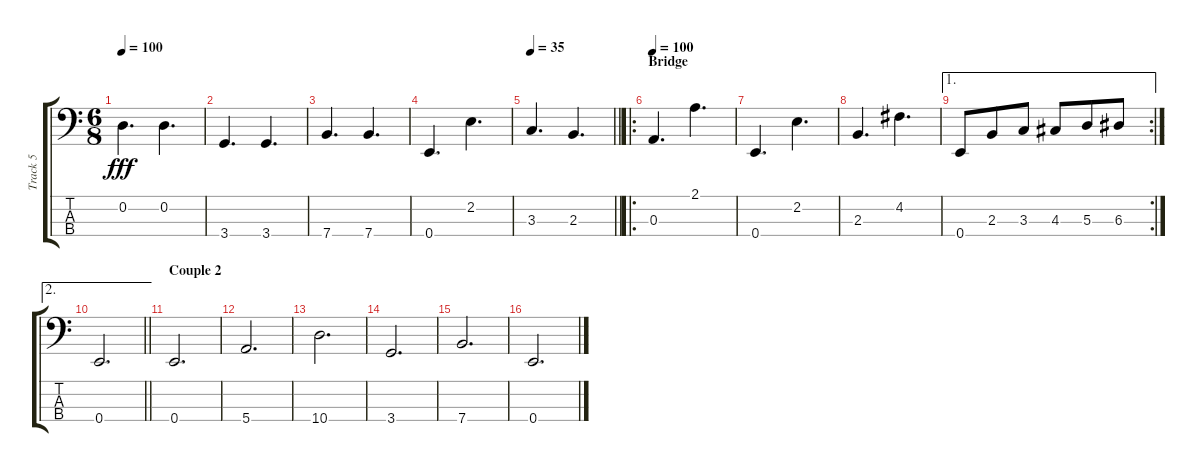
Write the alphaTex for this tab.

\track ("Track 5" "Track 5") {instrument electricbassfinger}
\staff {score tabs}
\tuning (G2 D2 A1 E1) {hide}
\ts (6 8)
\tempo 100
\clef f4
\ks c
0.2.4{d dy fff} 0.2.4{d} |
3.4.4{d} 3.4.4{d} |
7.4.4{d} 7.4.4{d} |
0.4.4{d} 2.2.4{d} |
\tempo 35
\barLineRight lightlight
3.3.4{d} 2.3.4{d} |
\ro
\section ("" "Bridge")
\tempo 100
0.3.4{d} 2.1.4{d} |
0.4.4{d} 2.2.4{d} |
2.3.4{d} 4.2.4{d} |
\ae 1
\rc 2
0.4.8 2.3.8 3.3.8 4.3.8 5.3.8 6.3.8 |
\ae 2
\barLineRight lightlight
0.4.2{d} |
\section ("" "Couple 2")
0.4.2{d} |
5.4.2{d} |
10.4.2{d} |
3.4.2{d} |
7.4.2{d} |
0.4.2{d}
